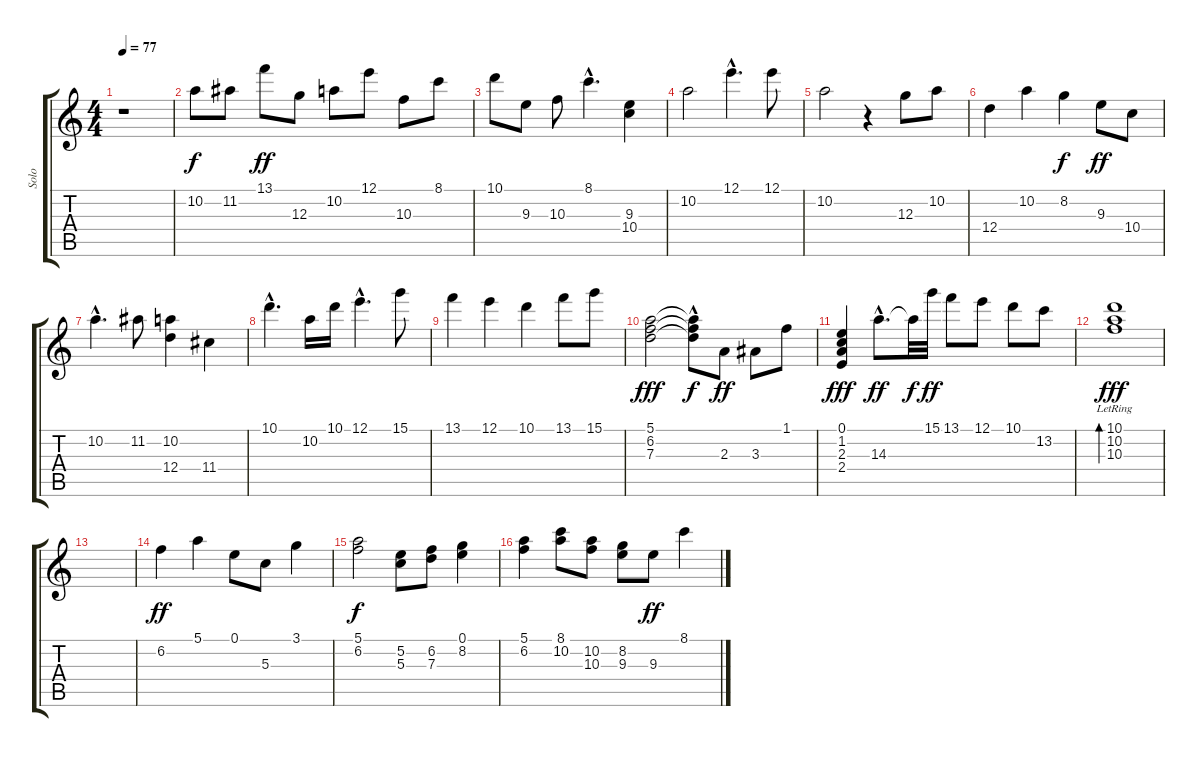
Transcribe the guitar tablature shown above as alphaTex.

\track ("Solo" "Solo") {instrument acousticguitarnylon}
\staff {score tabs}
\tuning (E4 B3 G3 D3 A2 E2) {hide}
\ts (4 4)
\tempo 77
\clef g2
\ks c
r.1{dy f instrument acousticguitarnylon} |
10.2.8 11.2.8 13.1.8{dy ff} 12.3.8 10.2.8 12.1.8 10.3.8 8.1.8 |
10.1.8 9.3.8 10.3.8 8.1{hac}.4{d} (9.3 10.4).4 |
10.2.2 12.1{hac}.4{d} 12.1.8 |
10.2.2 r.4 12.3.8 10.2.8 |
12.4.4 10.2.4 8.2.4{dy f} 9.3.8{dy ff} 10.4.8 |
10.2{hac}.4{d} 11.2.8 (10.2 12.4).4 11.4.4 |
10.1{hac}.4{d} 10.2.16 10.1.16 12.1{hac}.4{d} 15.1.8 |
13.1.4 12.1.4 10.1.4 13.1.8 15.1.8 |
(5.1 6.2 7.3).2{dy fff} (5.1{hac t} 6.2{hac t} 7.3{hac t}).8{dy f} 2.3.8{dy ff} 3.3.8 1.1.8 |
(0.1 1.2 2.3 2.4).4{dy fff} 14.3{hac}.8{d dy ff} 14.3{t}.32{dy f} 15.1.32{dy ff} 13.1.8 12.1.8 10.1.8 13.2.8 |
(10.1{lr} 10.2{lr} 10.3{lr}).1{bd 240 dy fff} |
|
6.2.4{dy ff} 5.1.4 0.1.8 5.3.8 3.1.4 |
(5.1 6.2).2{dy f} (5.2 5.3).8 (6.2 7.3).8 (0.1 8.2).4 |
(5.1 6.2).4 (8.1 10.2).8 (10.2 10.3).8 (8.2 9.3).8 9.3.8{dy ff} 8.1.4
